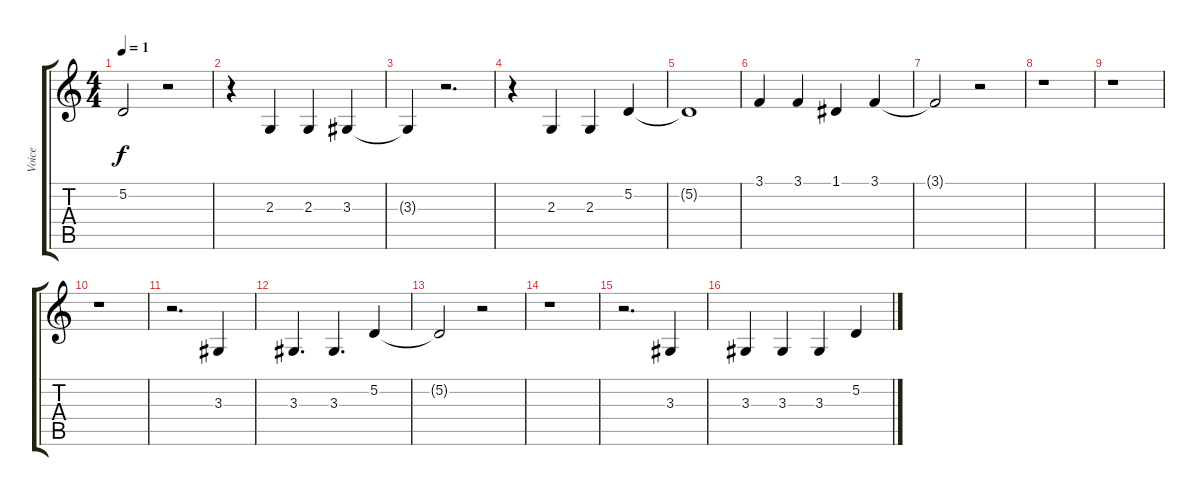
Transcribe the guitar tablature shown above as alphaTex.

\track ("Voice" "Voice") {instrument lead6voice}
\staff {score tabs}
\tuning (D4 A3 F3 C3 G2 C2) {hide}
\ts (4 4)
\tempo 1
\clef g2
\ks c
5.2{t}.2{dy f} r.2 |
r.4 2.3.4 2.3.4 3.3.4 |
3.3{t}.4 r.2{d} |
r.4 2.3.4 2.3.4 5.2.4 |
5.2{t}.1 |
3.1.4 3.1.4 1.1.4 3.1.4 |
3.1{t}.2 r.2 |
r.1 |
r.1 |
r.1 |
r.2{d} 3.3.4 |
3.3.4{d} 3.3.4{d} 5.2.4 |
5.2{t}.2 r.2 |
r.1 |
r.2{d} 3.3.4 |
3.3.4 3.3.4 3.3.4 5.2.4
